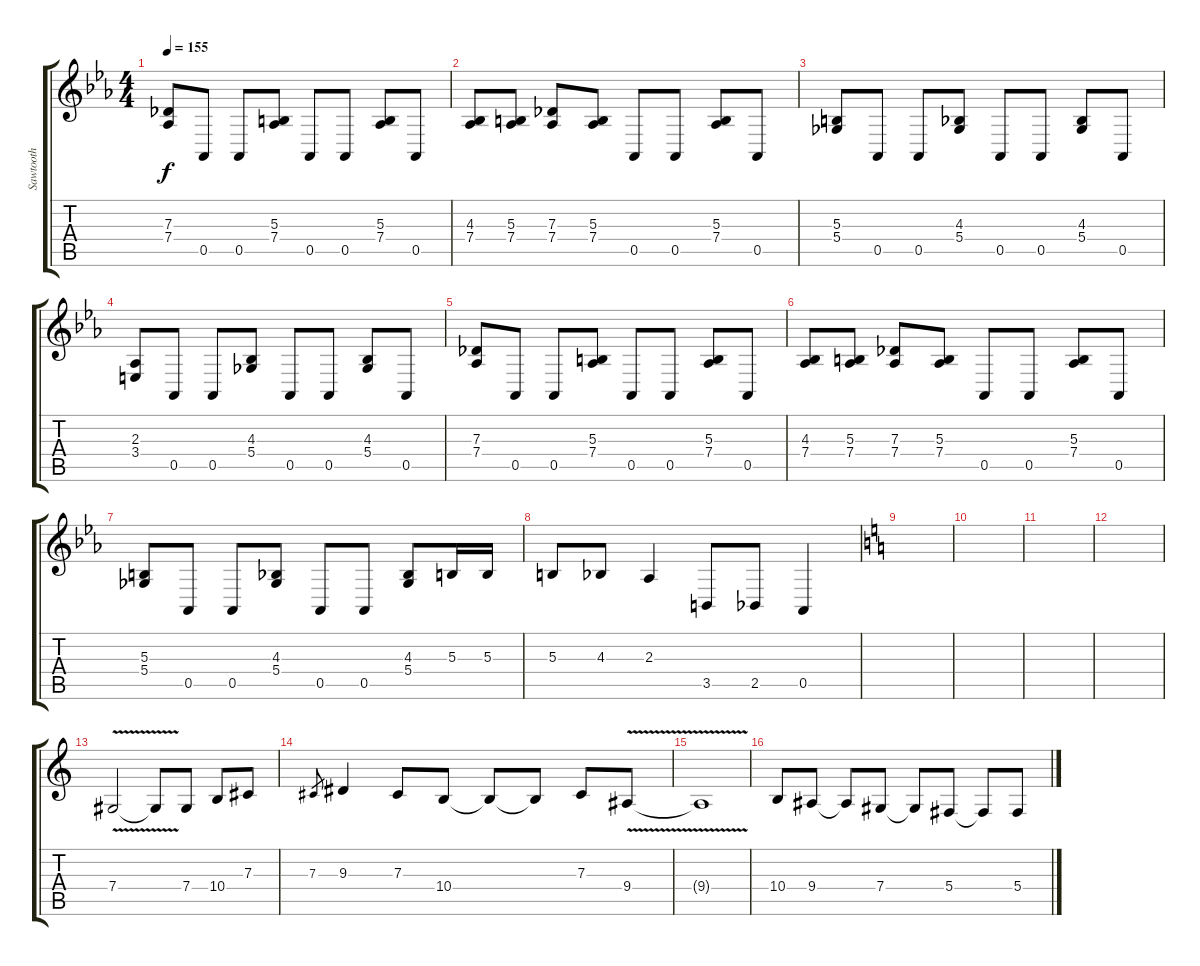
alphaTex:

\track ("Sawtooth" "Sawtooth") {instrument lead2sawtooth}
\staff {score tabs}
\tuning (Eb4 Bb3 Gb3 Db3 Ab2 Eb2) {hide}
\ts (4 4)
\tempo 155
\clef g2
\ks cminor
(7.3 7.4).8{dy f} 0.5.8 0.5.8 (5.3 7.4).8 0.5.8 0.5.8 (5.3 7.4).8 0.5.8 |
(4.3 7.4).8 (5.3 7.4).8 (7.3 7.4).8 (5.3 7.4).8 0.5.8 0.5.8 (5.3 7.4).8 0.5.8 |
(5.3 5.4).8 0.5.8 0.5.8 (4.3 5.4).8 0.5.8 0.5.8 (4.3 5.4).8 0.5.8 |
(2.3 3.4).8 0.5.8 0.5.8 (4.3 5.4).8 0.5.8 0.5.8 (4.3 5.4).8 0.5.8 |
(7.3 7.4).8 0.5.8 0.5.8 (5.3 7.4).8 0.5.8 0.5.8 (5.3 7.4).8 0.5.8 |
(4.3 7.4).8 (5.3 7.4).8 (7.3 7.4).8 (5.3 7.4).8 0.5.8 0.5.8 (5.3 7.4).8 0.5.8 |
(5.3 5.4).8 0.5.8 0.5.8 (4.3 5.4).8 0.5.8 0.5.8 (4.3 5.4).8 5.3.16 5.3.16 |
5.3.8 4.3.8 2.3.4 3.5.8 2.5.8 0.5.4 |
\ks c
|
|
|
|
7.4{v}.2 7.4{t}.8 7.4.8 10.4.8 7.3.8 |
7.3.8{gr} 9.3.4 7.3.8 10.4.8 10.4{t}.8 10.4{t}.8 7.3.8 9.4{v}.8 |
9.4{t}.1 |
10.4.8 9.4.8 9.4{t}.8 7.4.8 7.4{t}.8 5.4.8 5.4{t}.8 5.4{sl}.8
